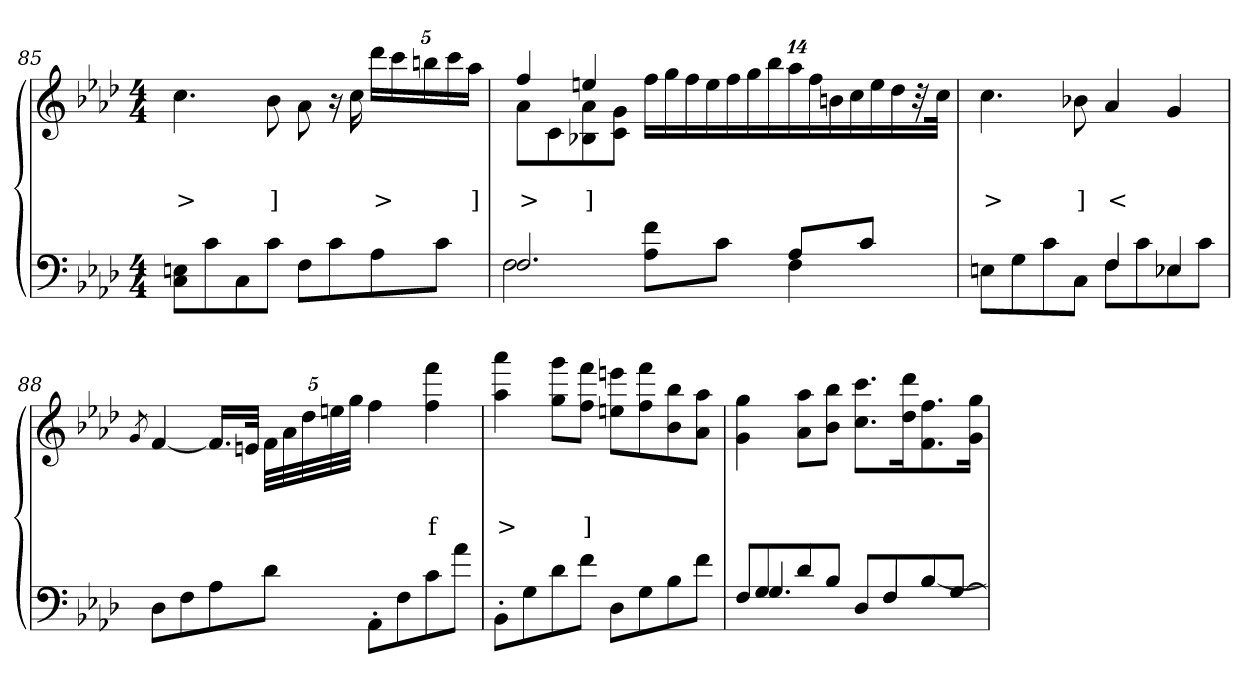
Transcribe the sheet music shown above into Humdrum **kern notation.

**kern	**kern	**text	**text
*part2	*part1	*part1	*part1
*staff2	*staff1	*staff1	*staff1
*clefF4	*clefG2	*	*
*k[b-e-a-d-]	*k[b-e-a-d-]	*	*
*M4/4	*M4/4	*	*
=85	=85	=85	=85
8En 8CL	4.cc	.	>
8c	.	.	.
8C	.	.	.
8cJ	8b-	.	]
8FL	8a-\	.	.
8c	16r	.	.
.	16cc	.	.
8A-	20ddd-LL	.	>
.	20ccc	.	.
.	20bbn	.	.
8cJ	.	.	.
.	20ccc	.	.
.	20aa-JJ	.	]
=86	=86	=86	=86
*^	*^	*	*
2.F	2F	4ff	8a-L	.	>
.	.	.	8c	.	.
.	.	4een	8a- 8B-X	.	]
.	.	.	8g 8cJ	.	.
.	8f 8A-L	2ryy	28ffLL	.	.
.	.	.	28gg	.	.
.	.	.	28ff	.	.
.	.	.	28ee	.	.
.	8cJ	.	.	.	.
.	.	.	28ff	.	.
.	.	.	28gg	.	.
.	.	.	28bb-	.	.
8A-L	4F	.	28aa-	.	.
.	.	.	28ff	.	.
.	.	.	28bn	.	.
.	.	.	28cc	.	.
8cJ	.	.	.	.	.
.	.	.	28ee	.	.
.	.	.	28dd-	.	.
.	.	.	56r	.	.
.	.	.	56ccJJk	.	.
*	*	*v	*v	*	*
=87	=87	=87	=87	=87
2ryy	8EnL	4.cc	.	>
.	8G	.	.	.
.	8c	.	.	.
.	8CJ	8b-X	.	]
4F	8FL	4a-	.	<
.	8c	.	.	.
4E-	8E-X	4g	.	.
.	8cJ	.	.	.
*v	*v	*	*	*
=88	=88	=88	=88
.	8qg/	.	.
8D-L	[4f	.	.
8F	.	.	.
8A-	16.fLL]	.	.
.	32enJJk	.	.
8d-J	40fLLL	.	.
.	40a-	.	.
.	40dd-	.	.
.	40een	.	.
.	40ggJJJ	.	.
8AA-'>L	4ff	.	.
8F	.	.	.
8c	4fff 4ff	.	f
8a-J	.	.	.
=89	=89	=89	=89
8BB-'>L	4aaa- 4aa-	.	>
8G	.	.	.
8d-	8ggg 8ggL	.	.
8fJ	8fff 8ffJ	.	]
8D-L	8eeen 8eenL	.	.
8G	8fff 8ff	.	.
8B-	8bb- 8b-	.	.
8fJ	8aa- 8a-J	.	.
=90	=90	=90	=90
*^	*	*	*
*	*^	*	*	*
8ryy	4ryy	8FL	4gg 4g	.	.
4.G	.	8G	.	.	.
.	4d-/	8d-	8aa- 8a-L	.	.
.	.	8B-J	8bb- 8b-J	.	.
8ryy	4ryy	8D-L	8.ccc 8.ccL	.	.
4F	.	8F	.	.	.
.	.	.	16ddd- 16dd-	.	.
.	[4B-/	8B-	8.ff 8.f	.	.
8ryy	.	[8GJ	.	.	.
.	.	.	16gg 16gJk	.	.
*v	*v	*v	*	*	*
=	=	=	=
*-	*-	*-	*-
